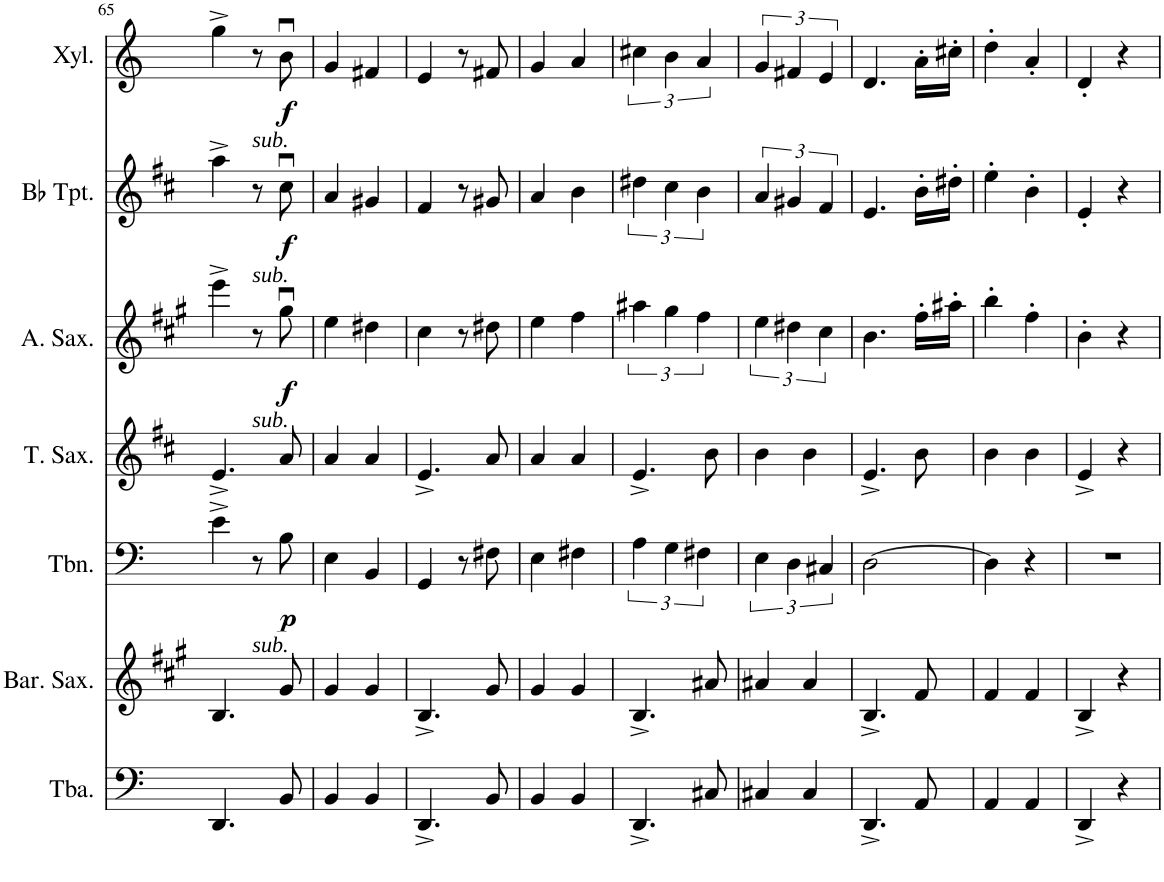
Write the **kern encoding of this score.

**kern	**kern	**kern	**dynam	**kern	**kern	**dynam	**kern	**dynam	**kern	**dynam
*part7	*part6	*part5	*part5	*part4	*part3	*part3	*part2	*part2	*part1	*part1
*staff7	*staff6	*staff5	*staff5	*staff4	*staff3	*staff3	*staff2	*staff2	*staff1	*staff1
*I"Tuba	*I"Baritone Saxophone	*I"Trombone	*	*I"Tenor Saxophone	*I"Alto Saxophone	*	*I"Bb Trumpet	*	*I"Xylophone	*
*I'Tba.	*I'Bar. Sax.	*I'Tbn.	*	*I'T. Sax.	*I'A. Sax.	*	*I'Bb Tpt.	*	*I'Xyl.	*
!!LO:PB:g=z
*clefF4	*clefG2	*clefF4	*	*clefG2	*clefG2	*	*clefG2	*	*clefG2	*
*	*Trd12c21	*	*	*Trd8c14	*Trd5c9	*	*Trd1c2	*	*Trd-7c-12	*
*k[]	*k[f#c#g#]	*k[]	*	*k[f#c#]	*k[f#c#g#]	*	*k[f#c#]	*	*k[]	*
*M2/4	*M2/4	*M2/4	*	*M2/4	*M2/4	*	*M2/4	*	*M2/4	*
=65	=65	=65	=65	=65	=65	=65	=65	=65	=65	=65
4.DD/	4.B/	4e^\	.	4.e^/	4eee^\	.	4aa^\	.	4gg^\	.
!	!	!	!	!	!	!	!	!	!LO:TX:b:i:t=sub.	!
!	!	!	!	!	!	!	!LO:TX:b:i:t=sub.	!	!	!
!	!	!	!	!	!LO:TX:b:i:t=sub.	!	!	!	!	!
!	!	!LO:TX:b:i:t=sub.	!	!	!	!	!	!	!	!
.	.	8r	.	.	8r	.	8r	.	8r	.
!	!	!	!LO:DY:b	!	!	!LO:DY:b	!	!LO:DY:b	!	!LO:DY:b
8BB/	8g#/	8B\	p	8a/	8gg#u\	f	8cc#u\	f	8bu\	f
=66	=66	=66	=66	=66	=66	=66	=66	=66	=66	=66
4BB/	4g#/	4E\	.	4a/	4ee\	.	4a/	.	4g/	.
4BB/	4g#/	4BB/	.	4a/	4dd#X\	.	4g#X/	.	4f#X/	.
=67	=67	=67	=67	=67	=67	=67	=67	=67	=67	=67
4.DD^/	4.B^/	4GG/	.	4.e^/	4cc#\	.	4f#/	.	4e/	.
.	.	8r	.	.	8r	.	8r	.	8r	.
8BB/	8g#/	8F#X\	.	8a/	8dd#X\	.	8g#X/	.	8f#X/	.
=68	=68	=68	=68	=68	=68	=68	=68	=68	=68	=68
4BB/	4g#/	4E\	.	4a/	4ee\	.	4a/	.	4g/	.
4BB/	4g#/	4F#X\	.	4a/	4ff#\	.	4b\	.	4a/	.
=69	=69	=69	=69	=69	=69	=69	=69	=69	=69	=69
4.DD^/	4.B^/	6A\	.	4.e^/	6aa#X\	.	6dd#X\	.	6cc#X\	.
.	.	6G\	.	.	6gg#\	.	6cc#\	.	6b\	.
.	.	6F#X\	.	.	6ff#\	.	6b\	.	6a/	.
8C#X/	8a#X/	.	.	8b\	.	.	.	.	.	.
=70	=70	=70	=70	=70	=70	=70	=70	=70	=70	=70
4C#X/	4a#X/	6E\	.	4b\	6ee\	.	6a/	.	6g/	.
.	.	6D\	.	.	6dd#X\	.	6g#X/	.	6f#X/	.
4C#/	4a#/	.	.	4b\	.	.	.	.	.	.
.	.	6C#X/	.	.	6cc#\	.	6f#/	.	6e/	.
=71	=71	=71	=71	=71	=71	=71	=71	=71	=71	=71
4.DD^/	4.B^/	[2D\	.	4.e^/	4.b\	.	4.e/	.	4.d/	.
8AA/	8f#/	.	.	8b\	16ff#'\LL	.	16b'\LL	.	16a'\LL	.
.	.	.	.	.	16aa#X'\JJ	.	16dd#X'\JJ	.	16cc#X'\JJ	.
=72	=72	=72	=72	=72	=72	=72	=72	=72	=72	=72
4AA/	4f#/	4D\]	.	4b\	4bb'\	.	4ee'\	.	4dd'\	.
4AA/	4f#/	4r	.	4b\	4ff#'\	.	4b'\	.	4a'/	.
=73	=73	=73	=73	=73	=73	=73	=73	=73	=73	=73
4DD^/	4B^/	2r	.	4e^/	4b'\	.	4e'/	.	4d'/	.
4r	4r	.	.	4r	4r	.	4r	.	4r	.
=	=	=	=	=	=	=	=	=	=	=
*-	*-	*-	*-	*-	*-	*-	*-	*-	*-	*-
